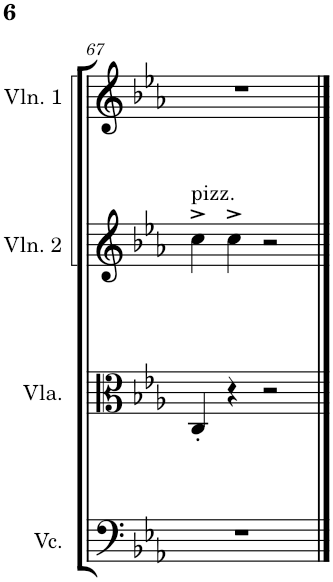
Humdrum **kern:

**kern	**kern	**kern	**kern
*part4	*part3	*part2	*part1
*staff4	*staff3	*staff2	*staff1
*I"Violoncello	*I"Viola	*I"Violin 2	*I"Violin 1
*I'Vc.	*I'Vla.	*I'Vln. 2	*I'Vln. 1
!!LO:PB:g=z
*clefF4	*clefC3	*clefG2	*clefG2
*k[b-e-a-]	*k[b-e-a-]	*k[b-e-a-]	*k[b-e-a-]
*M4/4	*M4/4	*M4/4	*M4/4
=67	=67	=67	=67
!	!	!LO:TX:a:t=pizz.	!
1r	4C'/	4cc^\	1r
.	4r	4cc^\	.
.	2r	2r	.
==	==	==	==
*-	*-	*-	*-
